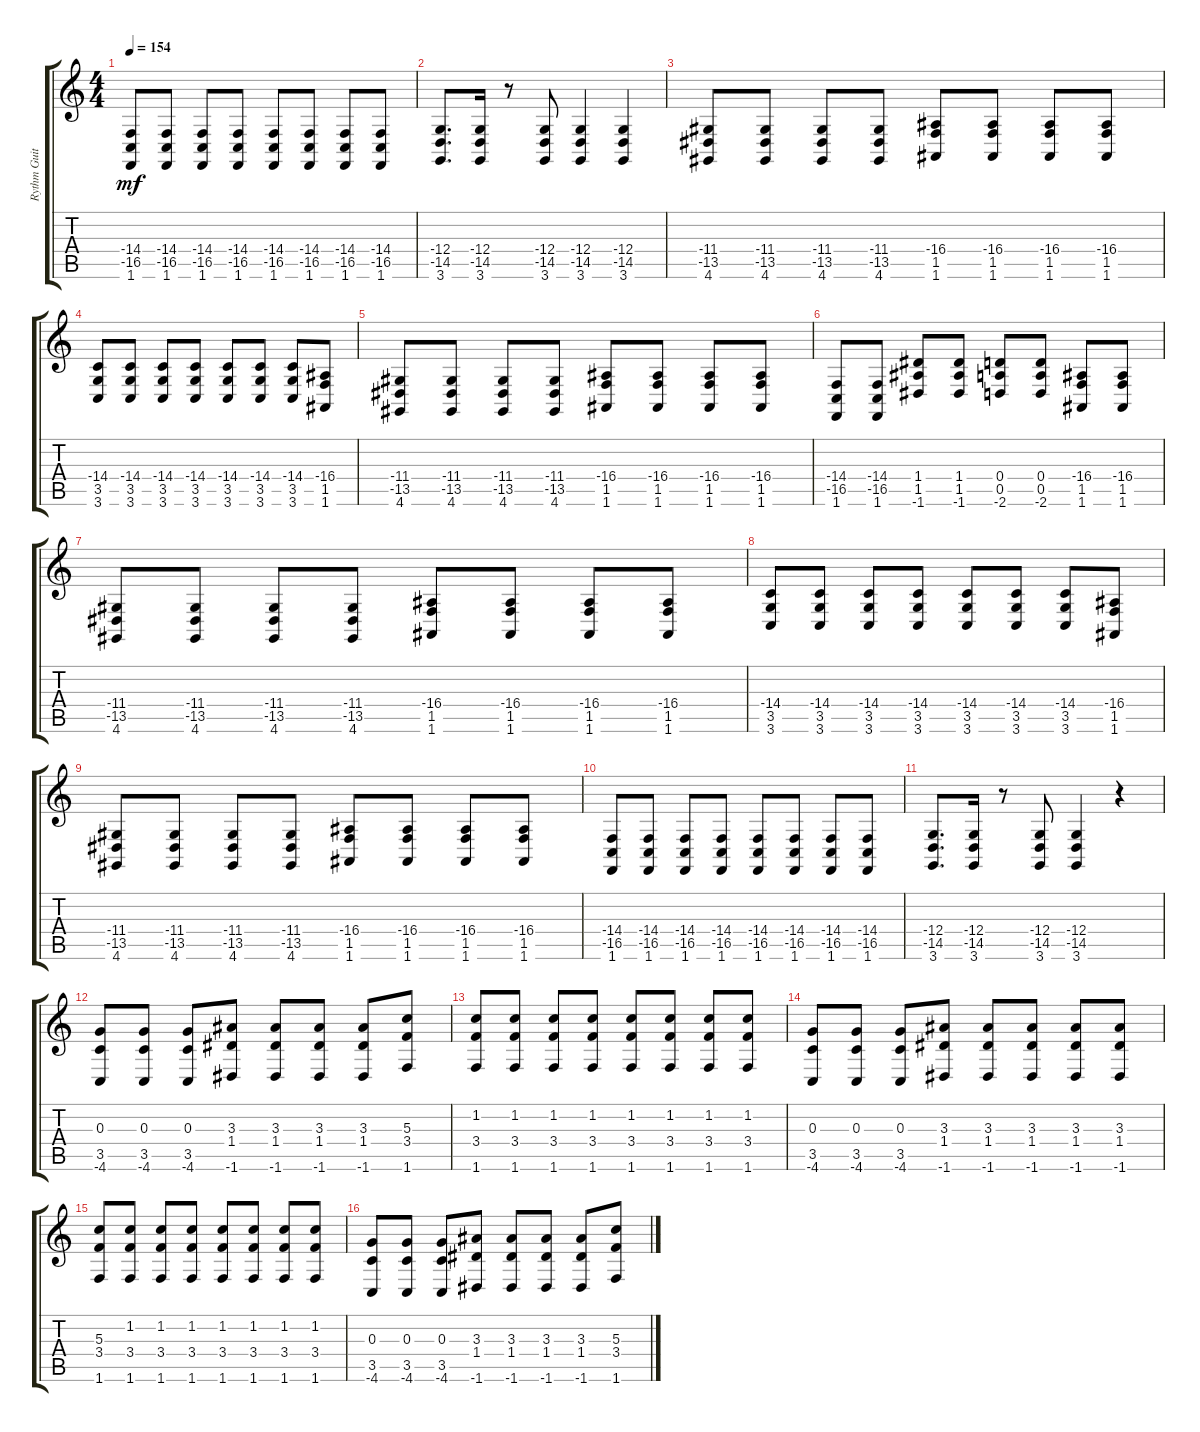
\track ("Rythm Guitar" "Rythm Guit") {instrument overdrivenguitar}
\staff {score tabs}
\tuning (E4 B3 G3 D3 A2 E2) {hide}
\ts (4 4)
\tempo 154
\clef g2
\ks c
(-14.4 -16.5 1.6).8{dy mf} (-14.4 -16.5 1.6).8 (-14.4 -16.5 1.6).8 (-14.4 -16.5 1.6).8 (-14.4 -16.5 1.6).8 (-14.4 -16.5 1.6).8 (-14.4 -16.5 1.6).8 (-14.4 -16.5 1.6).8 |
(-12.4 -14.5 3.6).8{d} (-12.4 -14.5 3.6).16 r.8 (-12.4 -14.5 3.6).8 (-12.4 -14.5 3.6).4 (-12.4 -14.5 3.6).4 |
(-11.4 -13.5 4.6).8 (-11.4 -13.5 4.6).8 (-11.4 -13.5 4.6).8 (-11.4 -13.5 4.6).8 (-16.4 1.5 1.6).8 (-16.4 1.5 1.6).8 (-16.4 1.5 1.6).8 (-16.4 1.5 1.6).8 |
(-14.4 3.5 3.6).8 (-14.4 3.5 3.6).8 (-14.4 3.5 3.6).8 (-14.4 3.5 3.6).8 (-14.4 3.5 3.6).8 (-14.4 3.5 3.6).8 (-14.4 3.5 3.6).8 (-16.4 1.5 1.6).8 |
(-11.4 -13.5 4.6).8 (-11.4 -13.5 4.6).8 (-11.4 -13.5 4.6).8 (-11.4 -13.5 4.6).8 (-16.4 1.5 1.6).8 (-16.4 1.5 1.6).8 (-16.4 1.5 1.6).8 (-16.4 1.5 1.6).8 |
(-14.4 -16.5 1.6).8 (-14.4 -16.5 1.6).8 (1.4 1.5 -1.6).8 (1.4 1.5 -1.6).8 (0.4 0.5 -2.6).8 (0.4 0.5 -2.6).8 (-16.4 1.5 1.6).8 (-16.4 1.5 1.6).8 |
(-11.4 -13.5 4.6).8 (-11.4 -13.5 4.6).8 (-11.4 -13.5 4.6).8 (-11.4 -13.5 4.6).8 (-16.4 1.5 1.6).8 (-16.4 1.5 1.6).8 (-16.4 1.5 1.6).8 (-16.4 1.5 1.6).8 |
(-14.4 3.5 3.6).8 (-14.4 3.5 3.6).8 (-14.4 3.5 3.6).8 (-14.4 3.5 3.6).8 (-14.4 3.5 3.6).8 (-14.4 3.5 3.6).8 (-14.4 3.5 3.6).8 (-16.4 1.5 1.6).8 |
(-11.4 -13.5 4.6).8 (-11.4 -13.5 4.6).8 (-11.4 -13.5 4.6).8 (-11.4 -13.5 4.6).8 (-16.4 1.5 1.6).8 (-16.4 1.5 1.6).8 (-16.4 1.5 1.6).8 (-16.4 1.5 1.6).8 |
(-14.4 -16.5 1.6).8 (-14.4 -16.5 1.6).8 (-14.4 -16.5 1.6).8 (-14.4 -16.5 1.6).8 (-14.4 -16.5 1.6).8 (-14.4 -16.5 1.6).8 (-14.4 -16.5 1.6).8 (-14.4 -16.5 1.6).8 |
(-12.4 -14.5 3.6).8{d} (-12.4 -14.5 3.6).16 r.8 (-12.4 -14.5 3.6).8 (-12.4 -14.5 3.6).4 r.4 |
(0.3 3.5 -4.6).8 (0.3 3.5 -4.6).8 (0.3 3.5 -4.6).8 (3.3 1.4 -1.6).8 (3.3 1.4 -1.6).8 (3.3 1.4 -1.6).8 (3.3 1.4 -1.6).8 (5.3 3.4 1.6).8 |
(1.2 3.4 1.6).8 (1.2 3.4 1.6).8 (1.2 3.4 1.6).8 (1.2 3.4 1.6).8 (1.2 3.4 1.6).8 (1.2 3.4 1.6).8 (1.2 3.4 1.6).8 (1.2 3.4 1.6).8 |
(0.3 3.5 -4.6).8 (0.3 3.5 -4.6).8 (0.3 3.5 -4.6).8 (3.3 1.4 -1.6).8 (3.3 1.4 -1.6).8 (3.3 1.4 -1.6).8 (3.3 1.4 -1.6).8 (3.3 1.4 -1.6).8 |
(5.3 3.4 1.6).8 (1.2 3.4 1.6).8 (1.2 3.4 1.6).8 (1.2 3.4 1.6).8 (1.2 3.4 1.6).8 (1.2 3.4 1.6).8 (1.2 3.4 1.6).8 (1.2 3.4 1.6).8 |
(0.3 3.5 -4.6).8 (0.3 3.5 -4.6).8 (0.3 3.5 -4.6).8 (3.3 1.4 -1.6).8 (3.3 1.4 -1.6).8 (3.3 1.4 -1.6).8 (3.3 1.4 -1.6).8 (5.3 3.4 1.6).8
